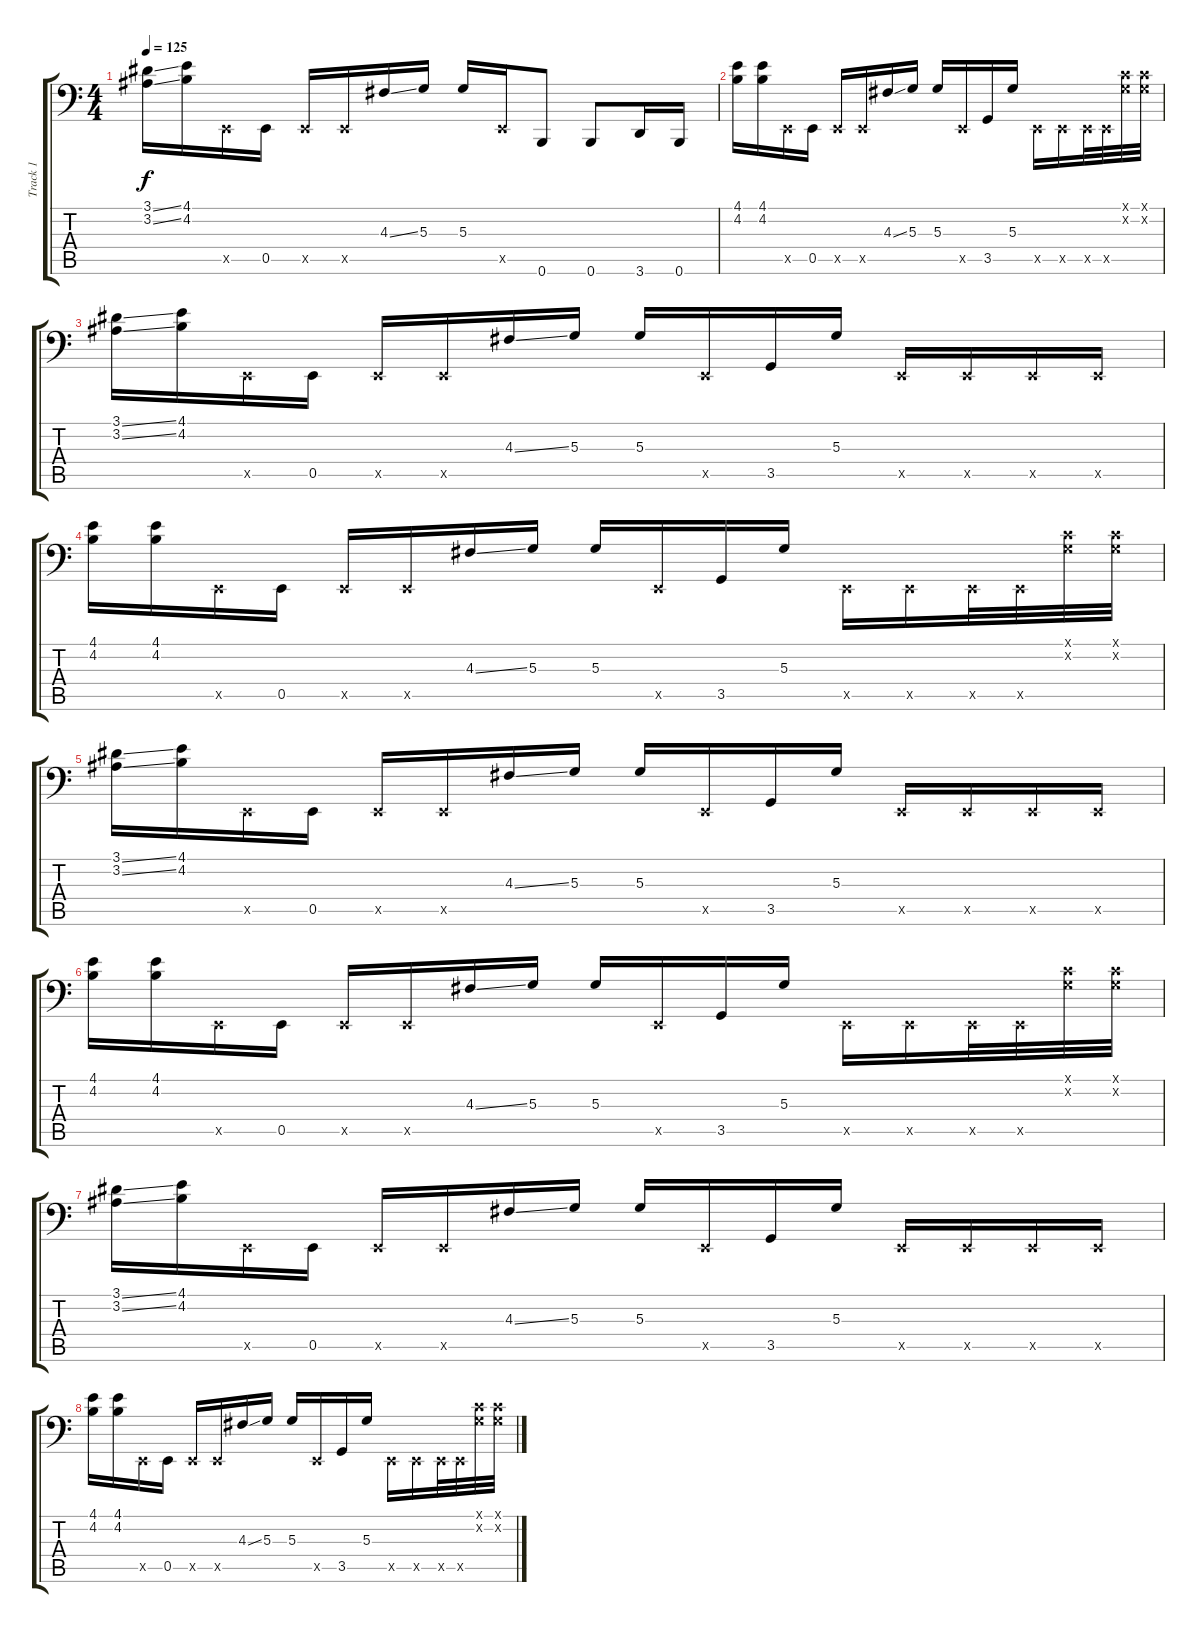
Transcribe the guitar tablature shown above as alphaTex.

\track ("Track 1" "Track 1") {instrument slapbass1}
\staff {score tabs}
\tuning (C3 G2 D2 A1 E1 B0) {hide}
\ts (4 4)
\tempo 125
\clef f4
\ks c
(3.1{ss} 3.2{ss}).16{dy f} (4.1 4.2).16 0.5{x}.16 0.5.16 0.5{x}.16 0.5{x}.16 4.3{ss}.16 5.3.16 5.3.16 0.5{x}.16 0.6.8 0.6.8 3.6.16 0.6.16 |
(4.1 4.2).16 (4.1 4.2).16 0.5{x}.16 0.5.16 0.5{x}.16 0.5{x}.16 4.3{ss}.16 5.3.16 5.3.16 0.5{x}.16 3.5.16 5.3.16 0.5{x}.16 0.5{x}.16 0.5{x}.32 0.5{x}.32 (0.1{x} 0.2{x}).32 (0.1{x} 0.2{x}).32 |
(3.1{ss} 3.2{ss}).16 (4.1 4.2).16 0.5{x}.16 0.5.16 0.5{x}.16 0.5{x}.16 4.3{ss}.16 5.3.16 5.3.16 0.5{x}.16 3.5.16 5.3.16 0.5{x}.16 0.5{x}.16 0.5{x}.16 0.5{x}.16 |
(4.1 4.2).16 (4.1 4.2).16 0.5{x}.16 0.5.16 0.5{x}.16 0.5{x}.16 4.3{ss}.16 5.3.16 5.3.16 0.5{x}.16 3.5.16 5.3.16 0.5{x}.16 0.5{x}.16 0.5{x}.32 0.5{x}.32 (0.1{x} 0.2{x}).32 (0.1{x} 0.2{x}).32 |
(3.1{ss} 3.2{ss}).16 (4.1 4.2).16 0.5{x}.16 0.5.16 0.5{x}.16 0.5{x}.16 4.3{ss}.16 5.3.16 5.3.16 0.5{x}.16 3.5.16 5.3.16 0.5{x}.16 0.5{x}.16 0.5{x}.16 0.5{x}.16 |
(4.1 4.2).16 (4.1 4.2).16 0.5{x}.16 0.5.16 0.5{x}.16 0.5{x}.16 4.3{ss}.16 5.3.16 5.3.16 0.5{x}.16 3.5.16 5.3.16 0.5{x}.16 0.5{x}.16 0.5{x}.32 0.5{x}.32 (0.1{x} 0.2{x}).32 (0.1{x} 0.2{x}).32 |
(3.1{ss} 3.2{ss}).16 (4.1 4.2).16 0.5{x}.16 0.5.16 0.5{x}.16 0.5{x}.16 4.3{ss}.16 5.3.16 5.3.16 0.5{x}.16 3.5.16 5.3.16 0.5{x}.16 0.5{x}.16 0.5{x}.16 0.5{x}.16 |
(4.1 4.2).16 (4.1 4.2).16 0.5{x}.16 0.5.16 0.5{x}.16 0.5{x}.16 4.3{ss}.16 5.3.16 5.3.16 0.5{x}.16 3.5.16 5.3.16 0.5{x}.16 0.5{x}.16 0.5{x}.32 0.5{x}.32 (0.1{x} 0.2{x}).32 (0.1{x} 0.2{x}).32
